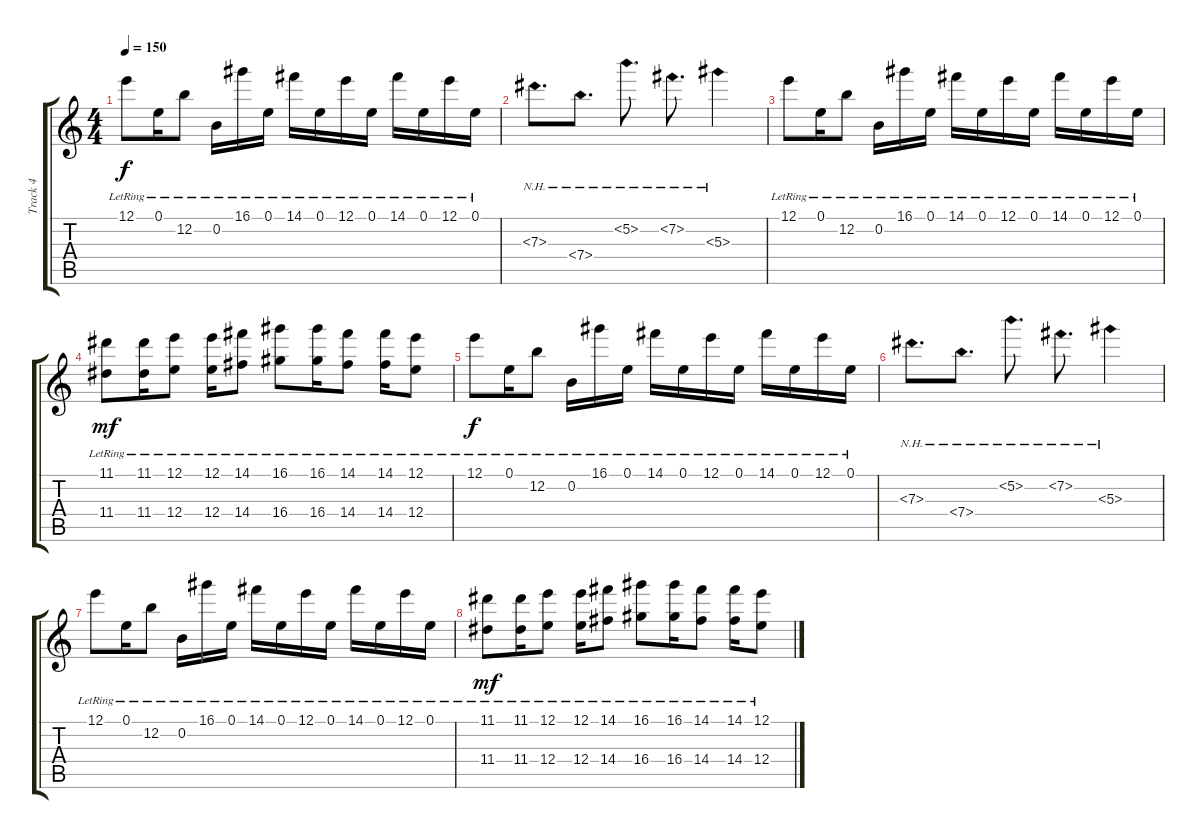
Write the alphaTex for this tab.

\track ("Track 4" "Track 4") {instrument electricguitarjazz}
\staff {score tabs}
\tuning (E4 B3 Ab3 E3 B2 E2) {hide}
\ts (4 4)
\tempo 150
\clef g2
\ks c
12.1{lr}.8{dy f} 0.1{lr}.16 12.2{lr}.8 0.2{lr}.16 16.1{lr}.16 0.1{lr}.16 14.1{lr}.16 0.1{lr}.16 12.1{lr}.16 0.1{lr}.16 14.1{lr}.16 0.1{lr}.16 12.1{lr}.16 0.1{lr}.16 |
7.3{nh}.8{d} 7.4{nh}.8{d} 5.2{nh}.8{d} 7.2{nh}.8{d} 5.3{nh}.4 |
12.1{lr}.8 0.1{lr}.16 12.2{lr}.8 0.2{lr}.16 16.1{lr}.16 0.1{lr}.16 14.1{lr}.16 0.1{lr}.16 12.1{lr}.16 0.1{lr}.16 14.1{lr}.16 0.1{lr}.16 12.1{lr}.16 0.1{lr}.16 |
(11.1{lr} 11.4{lr}).8{dy mf} (11.1{lr} 11.4{lr}).16 (12.1{lr} 12.4{lr}).8 (12.1{lr} 12.4{lr}).16 (14.1{lr} 14.4{lr}).8 (16.1{lr} 16.4{lr}).8 (16.1{lr} 16.4{lr}).16 (14.1{lr} 14.4{lr}).8 (14.1{lr} 14.4{lr}).16 (12.1{lr} 12.4{lr}).8 |
12.1{lr}.8{dy f} 0.1{lr}.16 12.2{lr}.8 0.2{lr}.16 16.1{lr}.16 0.1{lr}.16 14.1{lr}.16 0.1{lr}.16 12.1{lr}.16 0.1{lr}.16 14.1{lr}.16 0.1{lr}.16 12.1{lr}.16 0.1{lr}.16 |
7.3{nh}.8{d} 7.4{nh}.8{d} 5.2{nh}.8{d} 7.2{nh}.8{d} 5.3{nh}.4 |
12.1{lr}.8 0.1{lr}.16 12.2{lr}.8 0.2{lr}.16 16.1{lr}.16 0.1{lr}.16 14.1{lr}.16 0.1{lr}.16 12.1{lr}.16 0.1{lr}.16 14.1{lr}.16 0.1{lr}.16 12.1{lr}.16 0.1{lr}.16 |
(11.1{lr} 11.4{lr}).8{dy mf} (11.1{lr} 11.4{lr}).16 (12.1{lr} 12.4{lr}).8 (12.1{lr} 12.4{lr}).16 (14.1{lr} 14.4{lr}).8 (16.1{lr} 16.4{lr}).8 (16.1{lr} 16.4{lr}).16 (14.1{lr} 14.4{lr}).8 (14.1{lr} 14.4{lr}).16 (12.1{lr} 12.4{lr}).8
